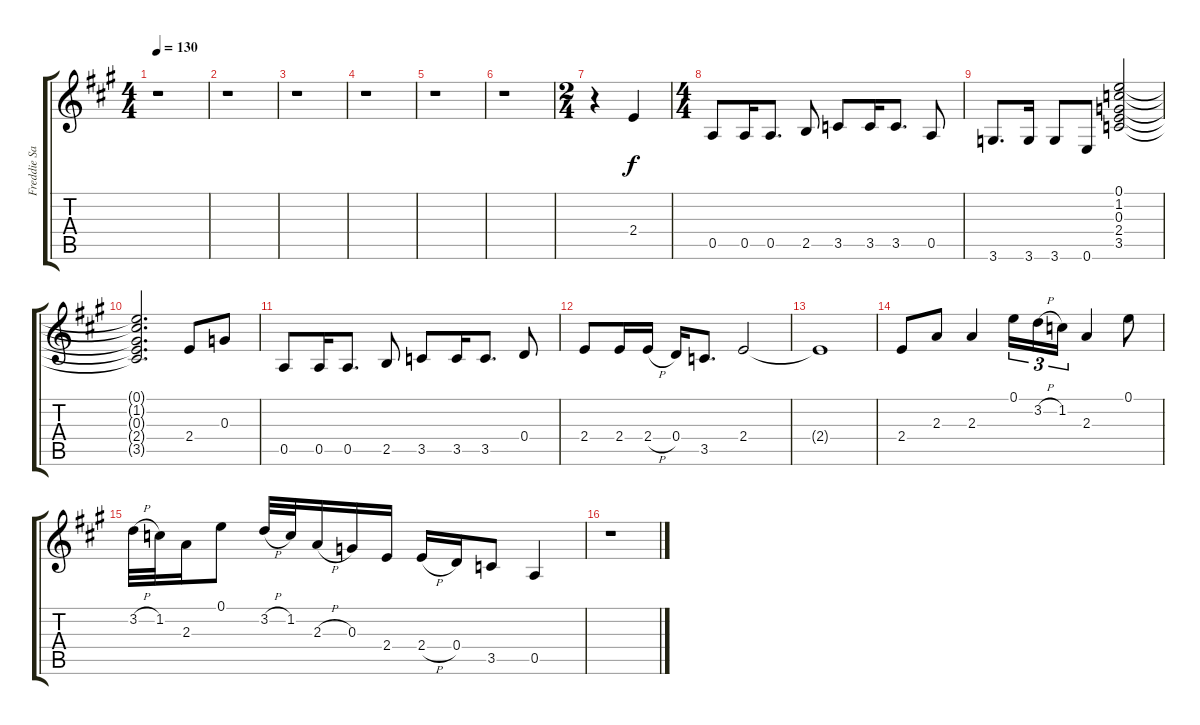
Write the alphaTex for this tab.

\track ("Freddie Salem Guitar II" "Freddie Sa") {instrument electricguitarclean}
\staff {score tabs}
\tuning (E4 B3 G3 D3 A2 E2) {hide}
\ts (4 4)
\tempo 130
\clef g2
\ks f#minor
r.1{dy f} |
r.1 |
r.1 |
r.1 |
r.1 |
r.1 |
\ts (2 4)
r.4 2.4.4 |
\ts (4 4)
0.5.8 0.5.16 0.5.8{d} 2.5.8 3.5.8 3.5.16 3.5.8{d} 0.5.8 |
3.6.8{d} 3.6.16 3.6.8 0.6.8 (0.1 1.2 0.3 2.4 3.5).2{volume 10 instrument distortionguitar} |
(0.1{t} 1.2{t} 0.3{t} 2.4{t} 3.5{t}).2{d} 2.4.8{volume 16 balance 8} 0.3.8 |
0.5.8 0.5.16 0.5.8{d} 2.5.8 3.5.8 3.5.16 3.5.8{d} 0.4.8 |
2.4.8 2.4.16 2.4{h}.16 0.4.16 3.5.8{d} 2.4.2 |
2.4{t}.1 |
2.4.8{volume 11 instrument electricguitarclean} 2.3.8 2.3.4 0.1.16{tu (3 2)} 3.2{h}.16{tu (3 2)} 1.2.16{tu (3 2)} 2.3.4 0.1.8 |
3.2{h}.32 1.2.32 2.3.16 0.1.8 3.2{h}.32 1.2.32 2.3{h}.16 0.3.16 2.4.16 2.4{h}.16 0.4.16 3.5.8 0.5.4 |
r.1
